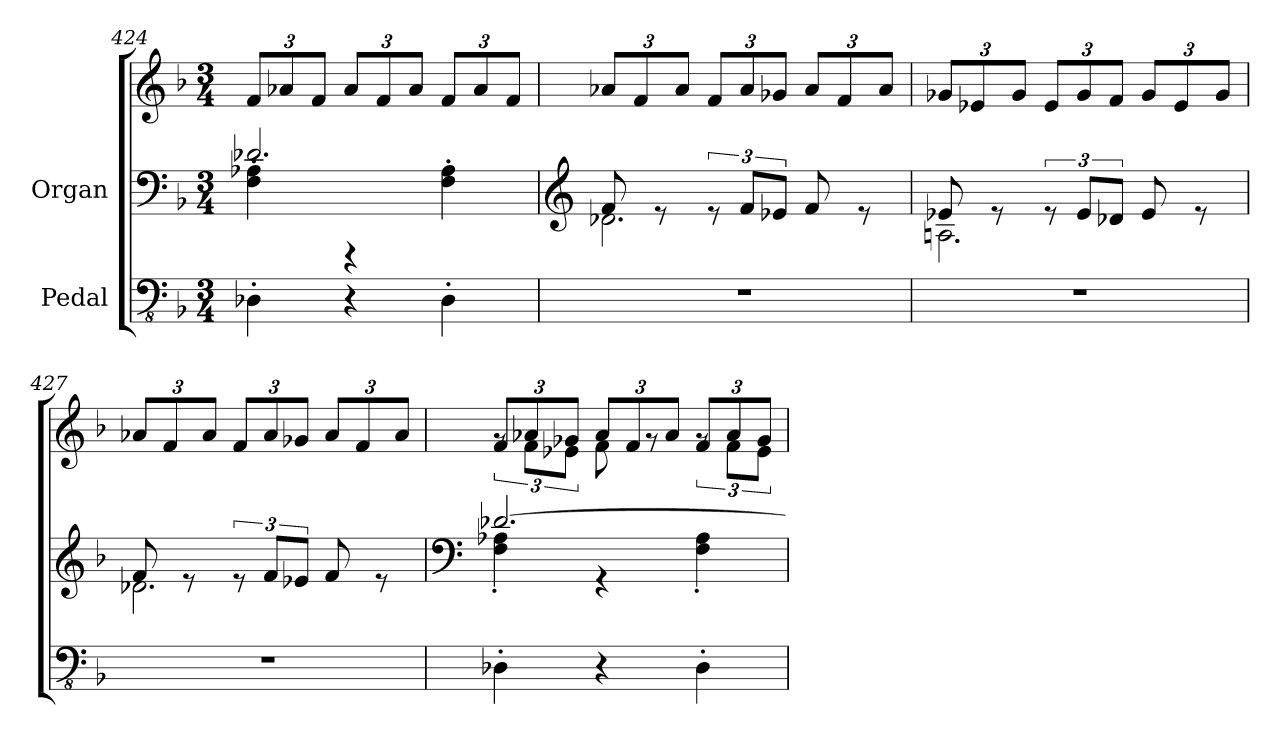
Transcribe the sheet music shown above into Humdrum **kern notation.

**kern	**kern	**kern
*part2	*part1	*part1
*staff3	*staff2	*staff1
*I"Pedal	*I"Organ	*
*clefFv4	*clefF4	*clefG2
*k[b-]	*k[b-]	*k[b-]
*M3/4	*M3/4	*M3/4
=424	=424	=424
*	*^	*
*	*	*	*Xbrackettup
4DD-X'\	4F\' 4A-X\'	2.d-X/	12f/L
.	.	.	12a-X/
.	.	.	12f/J
4r	4rFFF	.	12a-/L
.	.	.	12f/
.	.	.	12a-/J
4DD-'\	4F\' 4A-\'	.	12f/L
.	.	.	12a-/
.	.	.	12f/J
=425	=425	=425	=425
*	*clefG2	*	*
2.r	8f/	2.d-X\	12a-X/L
.	.	.	12f/
.	8re	.	.
.	.	.	12a-/J
.	12re	.	12f/L
.	12f/L	.	12a-/
.	12e-X/J	.	12g-X/J
.	8f/	.	12a-/L
.	.	.	12f/
.	8re	.	.
.	.	.	12a-/J
=426	=426	=426	=426
2.r	8e-X/	2.An\	12g-X/L
.	.	.	12e-X/
.	8re	.	.
.	.	.	12g-/J
.	12re	.	12e-/L
.	12e-/L	.	12g-/
.	12d-X/J	.	12f/J
.	8e-/	.	12g-/L
.	.	.	12e-/
.	8re	.	.
.	.	.	12g-/J
!!LO:LB:g=z
=427	=427	=427	=427
2.r	8f/	2.d-X\	12a-X/L
.	.	.	12f/
.	8re	.	.
.	.	.	12a-/J
.	12re	.	12f/L
.	12f/L	.	12a-/
.	12e-X/J	.	12g-X/J
.	8f/	.	12a-/L
.	.	.	12f/
.	8re	.	.
.	.	.	12a-/J
=428	=428	=428	=428
*	*clefF4	*	*
*	*	*	*^
*	*	*	*	*brackettup
4DD-X'\	[2.d-X/	4F\' 4A-X\'	12f/L	12rg
.	.	.	12a-X/	12f\L
.	.	.	12g-X/J	12e-X\J
*	*	*	*Xbrackettup	*
4r	.	4rGG	12a-/L	8f\
.	.	.	12f/	.
.	.	.	.	8rg
.	.	.	12a-/J	.
*	*	*	*	*brackettup
4DD-'\	.	4F\' 4A-\'	12f/L	12rg
.	.	.	12a-/	12f\L
.	.	.	12g-/J	12e-\J
*	*v	*v	*	*
*	*	*v	*v
=	=	=
*-	*-	*-
